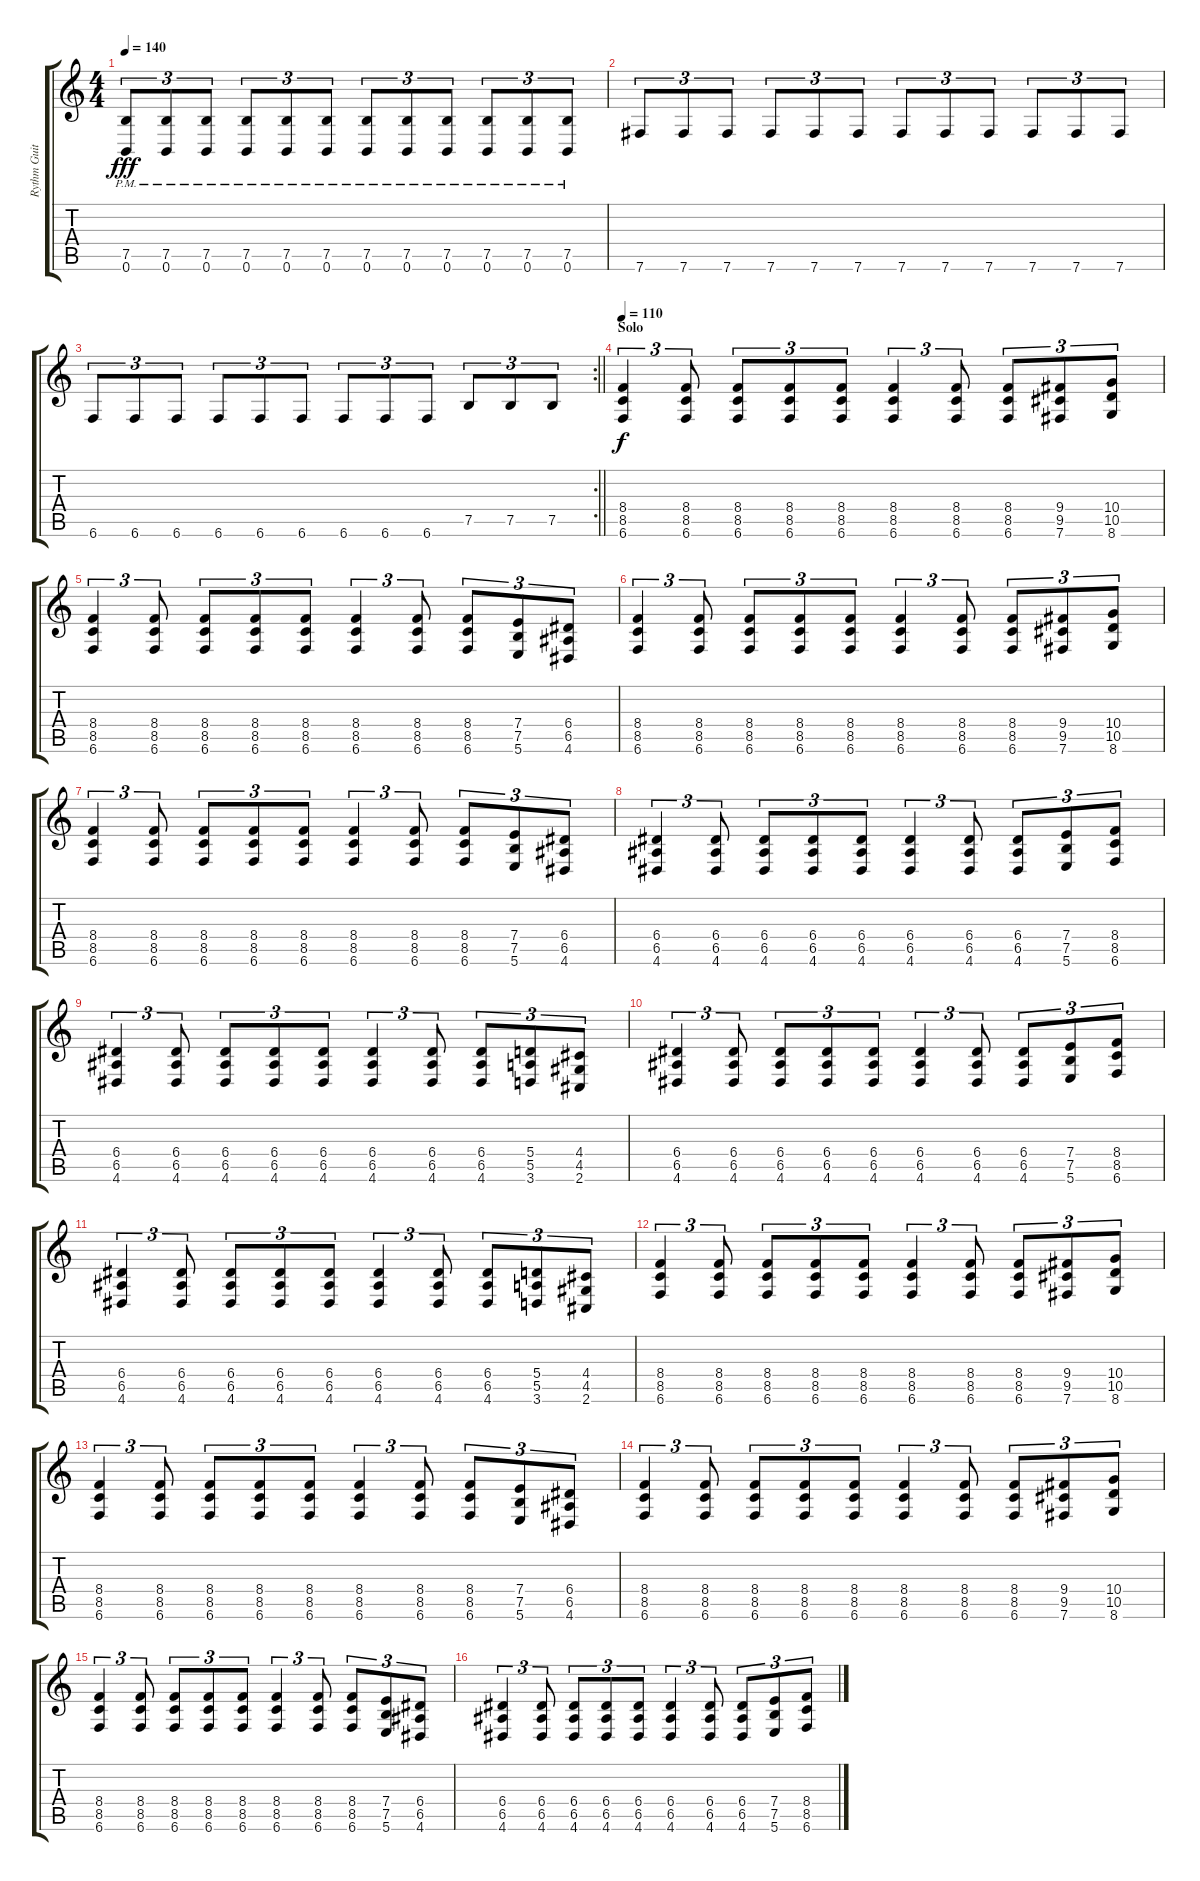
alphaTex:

\track ("Rythm Guitar" "Rythm Guit") {instrument distortionguitar}
\staff {score tabs}
\tuning (B3 Gb3 D3 A2 E2 B1) {hide}
\ts (4 4)
\tempo 140
\clef g2
\ks c
(7.5{pm} 0.6{pm}).8{tu (3 2) dy fff} (7.5{pm} 0.6{pm}).8{tu (3 2)} (7.5{pm} 0.6{pm}).8{tu (3 2)} (7.5{pm} 0.6{pm}).8{tu (3 2)} (7.5{pm} 0.6{pm}).8{tu (3 2)} (7.5{pm} 0.6{pm}).8{tu (3 2)} (7.5{pm} 0.6{pm}).8{tu (3 2)} (7.5{pm} 0.6{pm}).8{tu (3 2)} (7.5{pm} 0.6{pm}).8{tu (3 2)} (7.5{pm} 0.6{pm}).8{tu (3 2)} (7.5{pm} 0.6{pm}).8{tu (3 2)} (7.5{pm} 0.6{pm}).8{tu (3 2)} |
7.6.8{tu (3 2)} 7.6.8{tu (3 2)} 7.6.8{tu (3 2)} 7.6.8{tu (3 2)} 7.6.8{tu (3 2)} 7.6.8{tu (3 2)} 7.6.8{tu (3 2)} 7.6.8{tu (3 2)} 7.6.8{tu (3 2)} 7.6.8{tu (3 2)} 7.6.8{tu (3 2)} 7.6.8{tu (3 2)} |
\rc 2
\barLineRight lightlight
6.6.8{tu (3 2)} 6.6.8{tu (3 2)} 6.6.8{tu (3 2)} 6.6.8{tu (3 2)} 6.6.8{tu (3 2)} 6.6.8{tu (3 2)} 6.6.8{tu (3 2)} 6.6.8{tu (3 2)} 6.6.8{tu (3 2)} 7.5.8{tu (3 2)} 7.5.8{tu (3 2)} 7.5.8{tu (3 2)} |
\section ("" "Solo")
\tempo 110
(8.4 8.5 6.6).4{tu (3 2) dy f volume 13 balance 10} (8.4 8.5 6.6).8{tu (3 2)} (8.4 8.5 6.6).8{tu (3 2)} (8.4 8.5 6.6).8{tu (3 2)} (8.4 8.5 6.6).8{tu (3 2)} (8.4 8.5 6.6).4{tu (3 2)} (8.4 8.5 6.6).8{tu (3 2)} (8.4 8.5 6.6).8{tu (3 2)} (9.4 9.5 7.6).8{tu (3 2)} (10.4 10.5 8.6).8{tu (3 2)} |
(8.4 8.5 6.6).4{tu (3 2)} (8.4 8.5 6.6).8{tu (3 2)} (8.4 8.5 6.6).8{tu (3 2)} (8.4 8.5 6.6).8{tu (3 2)} (8.4 8.5 6.6).8{tu (3 2)} (8.4 8.5 6.6).4{tu (3 2)} (8.4 8.5 6.6).8{tu (3 2)} (8.4 8.5 6.6).8{tu (3 2)} (7.4 7.5 5.6).8{tu (3 2)} (6.4 6.5 4.6).8{tu (3 2)} |
(8.4 8.5 6.6).4{tu (3 2)} (8.4 8.5 6.6).8{tu (3 2)} (8.4 8.5 6.6).8{tu (3 2)} (8.4 8.5 6.6).8{tu (3 2)} (8.4 8.5 6.6).8{tu (3 2)} (8.4 8.5 6.6).4{tu (3 2)} (8.4 8.5 6.6).8{tu (3 2)} (8.4 8.5 6.6).8{tu (3 2)} (9.4 9.5 7.6).8{tu (3 2)} (10.4 10.5 8.6).8{tu (3 2)} |
(8.4 8.5 6.6).4{tu (3 2)} (8.4 8.5 6.6).8{tu (3 2)} (8.4 8.5 6.6).8{tu (3 2)} (8.4 8.5 6.6).8{tu (3 2)} (8.4 8.5 6.6).8{tu (3 2)} (8.4 8.5 6.6).4{tu (3 2)} (8.4 8.5 6.6).8{tu (3 2)} (8.4 8.5 6.6).8{tu (3 2)} (7.4 7.5 5.6).8{tu (3 2)} (6.4 6.5 4.6).8{tu (3 2)} |
(6.4 6.5 4.6).4{tu (3 2)} (6.4 6.5 4.6).8{tu (3 2)} (6.4 6.5 4.6).8{tu (3 2)} (6.4 6.5 4.6).8{tu (3 2)} (6.4 6.5 4.6).8{tu (3 2)} (6.4 6.5 4.6).4{tu (3 2)} (6.4 6.5 4.6).8{tu (3 2)} (6.4 6.5 4.6).8{tu (3 2)} (7.4 7.5 5.6).8{tu (3 2)} (8.4 8.5 6.6).8{tu (3 2)} |
(6.4 6.5 4.6).4{tu (3 2)} (6.4 6.5 4.6).8{tu (3 2)} (6.4 6.5 4.6).8{tu (3 2)} (6.4 6.5 4.6).8{tu (3 2)} (6.4 6.5 4.6).8{tu (3 2)} (6.4 6.5 4.6).4{tu (3 2)} (6.4 6.5 4.6).8{tu (3 2)} (6.4 6.5 4.6).8{tu (3 2)} (5.4 5.5 3.6).8{tu (3 2)} (4.4 4.5 2.6).8{tu (3 2)} |
(6.4 6.5 4.6).4{tu (3 2)} (6.4 6.5 4.6).8{tu (3 2)} (6.4 6.5 4.6).8{tu (3 2)} (6.4 6.5 4.6).8{tu (3 2)} (6.4 6.5 4.6).8{tu (3 2)} (6.4 6.5 4.6).4{tu (3 2)} (6.4 6.5 4.6).8{tu (3 2)} (6.4 6.5 4.6).8{tu (3 2)} (7.4 7.5 5.6).8{tu (3 2)} (8.4 8.5 6.6).8{tu (3 2)} |
(6.4 6.5 4.6).4{tu (3 2)} (6.4 6.5 4.6).8{tu (3 2)} (6.4 6.5 4.6).8{tu (3 2)} (6.4 6.5 4.6).8{tu (3 2)} (6.4 6.5 4.6).8{tu (3 2)} (6.4 6.5 4.6).4{tu (3 2)} (6.4 6.5 4.6).8{tu (3 2)} (6.4 6.5 4.6).8{tu (3 2)} (5.4 5.5 3.6).8{tu (3 2)} (4.4 4.5 2.6).8{tu (3 2)} |
(8.4 8.5 6.6).4{tu (3 2)} (8.4 8.5 6.6).8{tu (3 2)} (8.4 8.5 6.6).8{tu (3 2)} (8.4 8.5 6.6).8{tu (3 2)} (8.4 8.5 6.6).8{tu (3 2)} (8.4 8.5 6.6).4{tu (3 2)} (8.4 8.5 6.6).8{tu (3 2)} (8.4 8.5 6.6).8{tu (3 2)} (9.4 9.5 7.6).8{tu (3 2)} (10.4 10.5 8.6).8{tu (3 2)} |
(8.4 8.5 6.6).4{tu (3 2)} (8.4 8.5 6.6).8{tu (3 2)} (8.4 8.5 6.6).8{tu (3 2)} (8.4 8.5 6.6).8{tu (3 2)} (8.4 8.5 6.6).8{tu (3 2)} (8.4 8.5 6.6).4{tu (3 2)} (8.4 8.5 6.6).8{tu (3 2)} (8.4 8.5 6.6).8{tu (3 2)} (7.4 7.5 5.6).8{tu (3 2)} (6.4 6.5 4.6).8{tu (3 2)} |
(8.4 8.5 6.6).4{tu (3 2)} (8.4 8.5 6.6).8{tu (3 2)} (8.4 8.5 6.6).8{tu (3 2)} (8.4 8.5 6.6).8{tu (3 2)} (8.4 8.5 6.6).8{tu (3 2)} (8.4 8.5 6.6).4{tu (3 2)} (8.4 8.5 6.6).8{tu (3 2)} (8.4 8.5 6.6).8{tu (3 2)} (9.4 9.5 7.6).8{tu (3 2)} (10.4 10.5 8.6).8{tu (3 2)} |
(8.4 8.5 6.6).4{tu (3 2)} (8.4 8.5 6.6).8{tu (3 2)} (8.4 8.5 6.6).8{tu (3 2)} (8.4 8.5 6.6).8{tu (3 2)} (8.4 8.5 6.6).8{tu (3 2)} (8.4 8.5 6.6).4{tu (3 2)} (8.4 8.5 6.6).8{tu (3 2)} (8.4 8.5 6.6).8{tu (3 2)} (7.4 7.5 5.6).8{tu (3 2)} (6.4 6.5 4.6).8{tu (3 2)} |
(6.4 6.5 4.6).4{tu (3 2)} (6.4 6.5 4.6).8{tu (3 2)} (6.4 6.5 4.6).8{tu (3 2)} (6.4 6.5 4.6).8{tu (3 2)} (6.4 6.5 4.6).8{tu (3 2)} (6.4 6.5 4.6).4{tu (3 2)} (6.4 6.5 4.6).8{tu (3 2)} (6.4 6.5 4.6).8{tu (3 2)} (7.4 7.5 5.6).8{tu (3 2)} (8.4 8.5 6.6).8{tu (3 2)}
